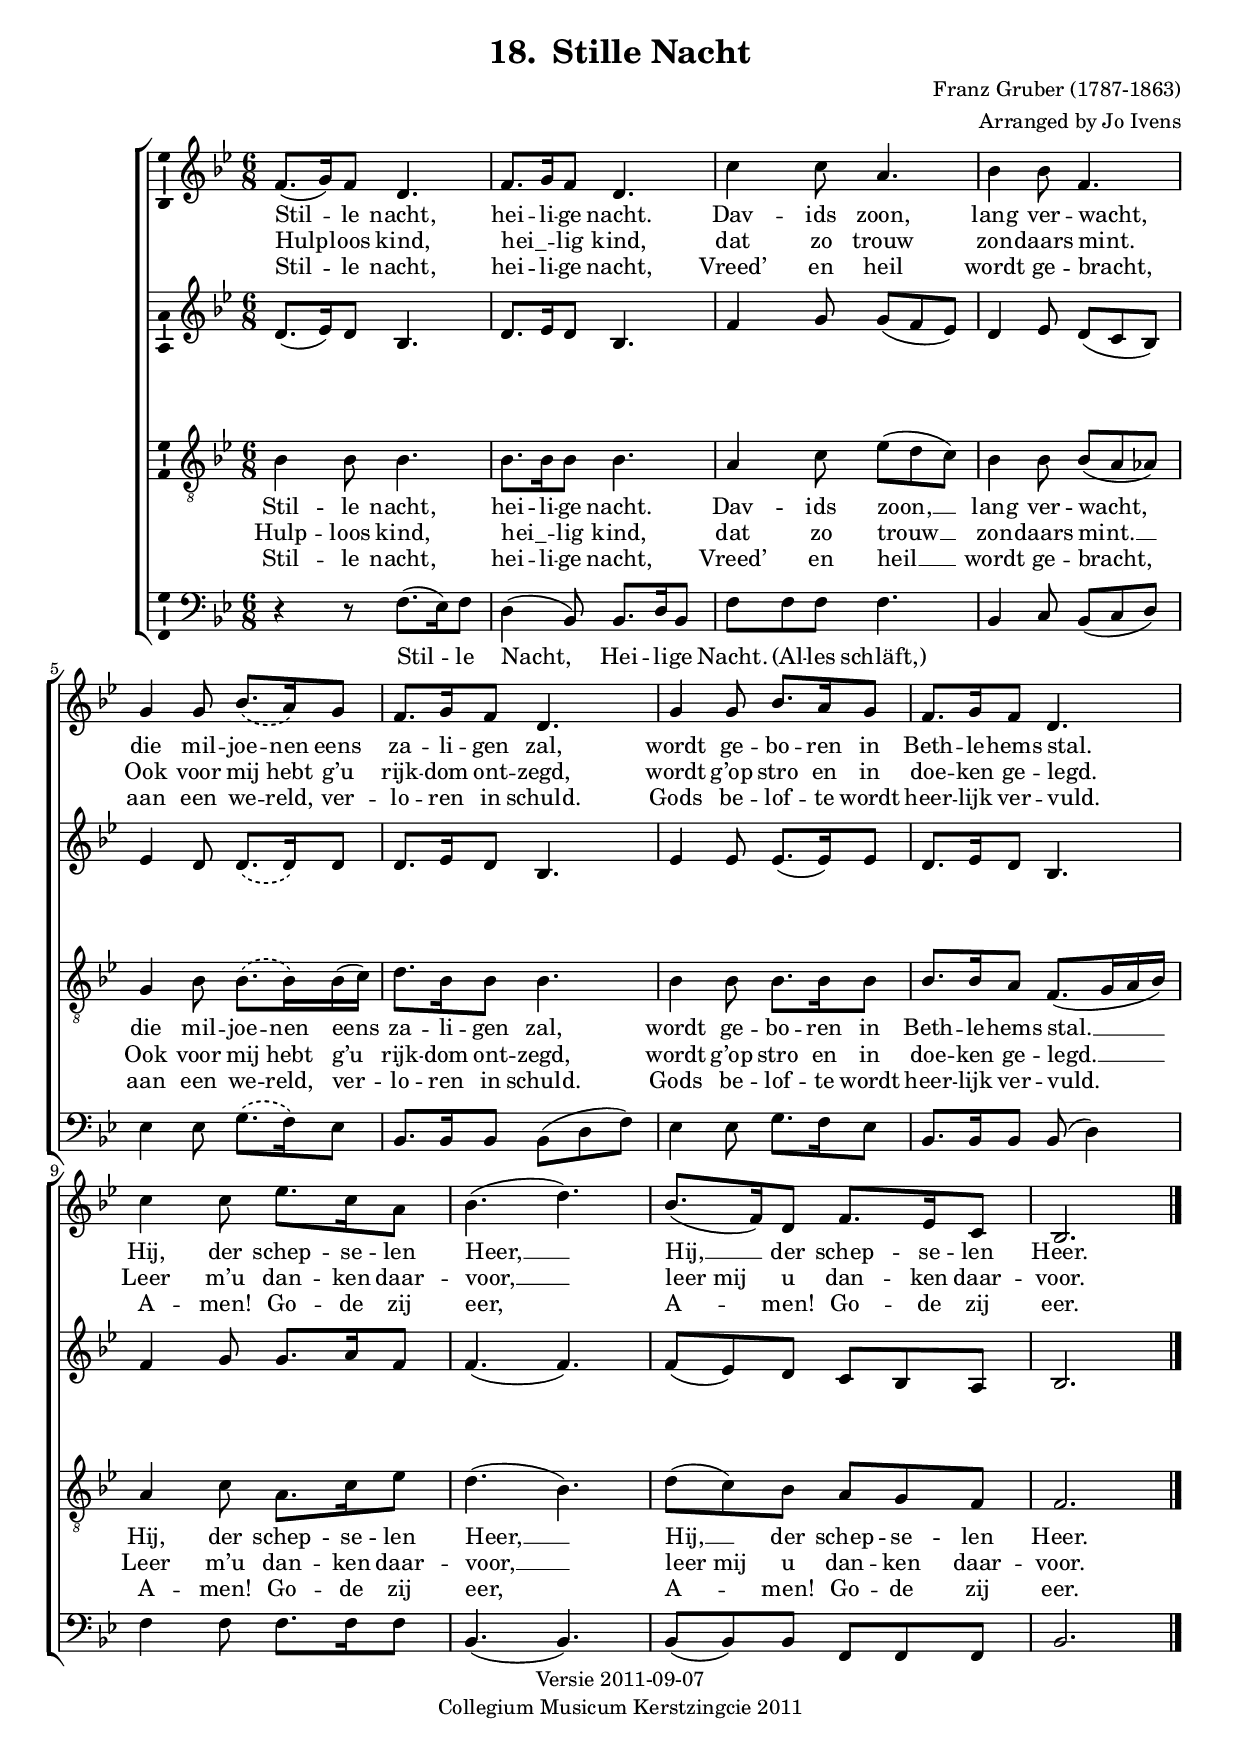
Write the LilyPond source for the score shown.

\version "2.12.3"
\version "2.12.3"

% Enter the notes for each voice. Normally I'd do that in \relative
% mode, but in this case I was adapting someone else's version of Stille
% Nacht.
%
% (Relative mode is basically this: instead of specifying the absolute
% octave for each note, assume that each new note is the one at most a
% fourth removed from the preceding one. If you're jumping a quint or
% more, use ' or , to adjust the note's octave upwards/downwards.)

soprano = { 
  \time 6/8 
  \key bes \major 

  f'8.( g'16) f'8 d'4. | 
  f'8. g'16 f'8 d'4. |   
  c''4 c''8 a'4. |       
  % Structurally neatest to have a system linebreak after 'einsam
  % wacht', although it makes the note spacing of the last line a bit
  % stretched.
  bes'4 bes'8 f'4. |     \break

  % Abuse phrasing slur: it doesn't affect lyrics
  \phrasingSlurDashed
  g'4 g'8 bes'8.\( a'16\) g'8 |
  f'8. g'16 f'8 d'4. |
  g'4 g'8 bes'8. a'16 g'8 |
  f'8. g'16 f'8 d'4. |

  c''4 c''8 ees''8. c''16 a'8 |
  bes'4.( d''4.) |
  bes'8.( f'16) d'8 f'8. ees'16 c'8 |
  bes2. |
  \bar "|."
}

alto = {
  \key bes \major
  d'8.( ees'16) d'8 bes4. |
  d'8. ees'16 d'8 bes4. |
  f'4 g'8 g'8( f'8 ees'8) |
  d'4 ees'8 d'8( c'8 bes8) |
          
  % Abuse phrasing slur: it doesn't affect lyrics
  \phrasingSlurDashed
  ees'4 d'8 d'8.\( d'16\) d'8 |
  d'8. ees'16 d'8 bes4. |
  ees'4 ees'8 ees'8.( ees'16) ees'8 |
  d'8. ees'16 d'8 bes4. |

  f'4 g'8 g'8. a'16 f'8 |
  f'4.( f'4.) |
  f'8( ees'8) d'8 c'8 bes8 a8 |
  bes2. |
  \bar "|."
}

% Normally, enter the dynamics (\p, \pp, \<\! etc) inside a voice
% (either all of them, or just the soprano); in this case, though, I've
% entered them separately to be able to put them on their own line
% between the staves
dynamics = {
  s8.\p s16 s2 
  s8.\pp s16 s2 
  s4\p s2 
  s4\pp s2

  s2. 
  s8. s16\> s8\! s4.
  s4 s8 s8.\< s16 s8\!
  s8 s8\> s8\! s4.

  s2. 
  s4.\< s4.\! 
  s8.\> s16 s8 s8 s8 s8\!
  s2.
}

tenor = {
  \key bes \major 
  \clef "treble_8"
  bes4 bes8 bes4. |
  bes8. bes16 bes8 bes4. |
  a4 c'8 ees'8( d'8 c'8) |
  bes4 bes8 bes8( a8 as8) |

  % Abuse phrasing slur: it doesn't affect lyrics
  \phrasingSlurDashed
  g4 bes8 bes8.\( bes16\) bes16( c'16) |
  d'8. bes16 bes8 bes4. |
  bes4 bes8 bes8. bes16 bes8 |
  bes8. bes16 a8 f8.( g16 a16 bes16) |

  a4 c'8 a8. c'16 ees'8 |
  d'4.( bes4.) |
  d'8( c'8) bes8 a8 g8 f8 |
  f2. |
  \bar "|."
}

bass = {
  \key bes \major 
  \clef bass
  r4 r8 f8.( ees16) f8 |
  d4( bes,8) bes,8. d16 bes,8 |
  f8 f8 f8 f4. |
  bes,4 c8 bes,8( c8 d8) |

  % Abuse phrasing slur: it doesn't affect lyrics
  \phrasingSlurDashed
  ees4 ees8 g8.\( f16\) ees8 |
  bes,8. bes,16 bes,8 bes,8( d8 f8) |
  ees4 ees8 g8. f16 ees8 |
  bes,8. bes,16 bes,8 bes,8( d4) |

  f4 f8 f8. f16 f8 |
  bes,4. ( bes,4. ) |
  bes,8( bes,8) bes,8 f,8 f,8 f,8 |
  bes,2. |
  \bar "|."
}

% Done entering the notes.
% Enter the verses in \lyricmode. `--` to separate syllables (syllable
% line is drawn automatically iff there is space); `__` to request an
% extender line; _ to make a syllable last an extra note. (Normally a
% syllable lasts for one note, or one melismata.)

verseOne = \lyricmode {
  % Skip 7 notes
  \repeat unfold 7 { \skip 1 }
  Al -- les schläft, __
  ein -- sam 
    % 'wacht' should line up to its note with its left edge, instead of
    % with its middle.
    \once \override LyricText #'self-alignment-X = #-1
    wacht __
  nur das trau -- te hoch --
  hei -- li -- ge Paar,
  hol -- der Kna -- be im 
  lok -- ki -- gen 
    \once \override LyricText #'self-alignment-X = #-1
    Haar, __
  schlaf in himm -- li -- scher 
  Ruh, __
  schlaf __ in himm -- li -- scher
  Ruh.
}

verseTwo = \lyricmode {
  Stil -- le Nacht,
  Hei -- li -- ge Nacht.
  Hir -- ten erst __
  Kund ge -- 
    \once \override LyricText #'self-alignment-X = #-1
    macht __
  durch der En -- _ gel 
  Hal -- le -- lu -- ja,
  tönt es laut __ _ von 
  fern __ _ und 
    \once \override LyricText #'self-alignment-X = #-1
    nah, __
  Christ der Ret -- ter ist
  da, __
  Christ __ der Ret -- ter ist
  da.
}

verseThree = \lyricmode {
  % Skip 7 notes
  \repeat unfold 7 { \skip 1 }
  Got -- tes Sohn, __
  o wie 
    \once \override LyricText #'self-alignment-X = #-1
    lacht __
  Lieb aus dei -- _ nem
  Gött -- li -- chen Mund,
  da uns schlägt __ _ die 
  ret -- ten -- de 
    \once \override LyricText #'self-alignment-X = #-1
    Stund, __
  Christ, in dei -- ner Ge -- 
  burt, __
  Christ __ in dei -- ner Ge --
  burt.
}

bold = { % italic
  \override Lyrics.LyricText #'font-series = #'bold
}


verseOneNL = \lyricmode {
  Stil -- le nacht, hei -- li -- ge nacht.
  Dav -- ids zoon, __
  lang ver -- 
    \once \override LyricText #'self-alignment-X = #-1
    wacht, __
  die mil -- joe -- nen eens 
  za -- li -- gen zal,
  wordt ge -- bo -- ren in 
  Beth -- le -- hems 
    \once \override LyricText #'self-alignment-X = #-1
    stal. __
  Hij, der schep -- se -- len 
  Heer, __
  Hij, __ der schep -- se -- len 
  Heer.
}

verseTwoNL = \lyricmode {
  Hulp -- loos kind, "hei_" -- _ lig kind,
  dat zo trouw __ 
  zon -- daars 
    \once \override LyricText #'self-alignment-X = #-1
    mint. __
  Ook voor mij hebt g’u
  rijk -- dom ont -- zegd,
  wordt g’op stro en in 
  doe -- ken ge -- 
    \once \override LyricText #'self-alignment-X = #-1
    legd. __
  Leer m’u dan -- ken daar -- 
  voor, __
  "leer mij" u dan -- ken daar -- 
  voor.
}

verseThreeNL = \lyricmode {
  Stil -- le nacht, hei -- li -- ge nacht,
  Vreed’ en heil __
  wordt ge -- 
    \once \override LyricText #'self-alignment-X = #-1
    bracht, __
  aan een we -- reld, ver -- 
  lo -- ren in schuld.
  Gods be -- lof -- te wordt 
  heer -- lijk ver --
    \once \override LyricText #'self-alignment-X = #-1
    vuld.
  A -- men! Go -- de zij eer,
  A -- men! Go -- de zij eer.
}

% The basses briefly do their own thing at the start. Let's give them
% their own line of lyrics.
verseOneBass = \lyricmode {
  Stil -- le Nacht,
  Hei -- li -- ge Nacht.
  "(Al" -- les "schläft,)"
}

verseOneBassNL = \lyricmode {
  Stil -- le nacht,
  hei -- li -- ge nacht.
  Da -- vids zoon,
}


nummer = "18. "

\header {
  title = \markup { \nummer "Stille Nacht" }
  composer = "Franz Gruber (1787-1863)"
  arranger = "Arranged by Jo Ivens"
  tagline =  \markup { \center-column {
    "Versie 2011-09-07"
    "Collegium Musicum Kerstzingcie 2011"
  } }
}

% This useful function kills extenders that are too short to be useful
% Combine this with \override LyricExtender #'minimum-length = #0 for
% beautiful results: an extender if there is space, no extender if there
% is not.
#(define (conditional-kill-lyric-extender-callback . args)
   (lambda (grob)
    (let* ((minimum-length
            (if (null? args)
             (ly:grob-property grob 'minimum-length 0)
             (car args)))
           (X-extent (ly:stencil-extent (ly:grob-property grob 'stencil empty-stencil) X))
           (length (- (cdr X-extent) (car X-extent))))
     (if (> minimum-length length)
      (ly:grob-suicide! grob)))))

% Make everything a bit smaller. 
% The normal size of the music font is 20, but that gets things *really*
% jammed together.
#(set-global-staff-size 18)

\score {
  % This bit determines the structure of the layout. A choirstaff
  % containing four staves, in our case, with lyrics in between 1 and 2
  % and between 3 and 4. (Other conceivable option: a choirstaff
  % containing two staves, two voices per stave.
  \new ChoirStaff <<
    \new Staff <<
      \new Voice = "vSoprano" { \soprano }
      \new Lyrics \lyricsto "vSoprano" { \verseOneNL }
      \new Lyrics \lyricsto "vSoprano" { \verseTwoNL }
      \new Lyrics \lyricsto "vSoprano" { \verseThreeNL }
    >>
    \new Staff { \alto }

    \new Dynamics { \dynamics }

    \new Staff <<
      \new Voice = "vTenor" { \tenor }
      \new Lyrics \lyricsto "vTenor" { \verseOneNL }
      \new Lyrics \lyricsto "vTenor" { \verseTwoNL }
      \new Lyrics \lyricsto "vTenor" { \verseThreeNL }
    >>
    \new Staff <<
      \new Voice = "vBass" { \bass }
      \new Lyrics \lyricsto "vBass" { \verseOneBass }
    >>
  >>

  \layout { 
    % Beautiful extender lines
    \context { \Lyrics
      \override LyricExtender #'minimum-length = #0
      \override LyricExtender #'after-line-breaking = %
         #(conditional-kill-lyric-extender-callback 1)
    }
    % modify ChoirStaff context to accept Dynamics context. This lets us
    % print the dynamics in the middle.
    \context {
      \ChoirStaff
      \accepts Dynamics
    }
    % We can haz ambitus to display pitch range?
    % Also? No need to preted a staff is bigger than it is. We want to
    % fit everything on one page, after all.
    \context { \Staff 
      \consists "Ambitus_engraver"
      \override VerticalAxisGroup #'minimum-Y-extent = #'(-2 . 2)
    }
    % More height-saving tweaks
    \context { \Lyrics 
      \override VerticalAxisGroup #'Y-extent = #'(-0.1 . 0.1)
      \override VerticalAxisGroup #'minimum-Y-extent = #'(0 . 0)
    }
    % define Dynamics context
    \context {
      \type "Engraver_group"
      \name Dynamics
      \alias Voice
      \consists "Output_property_engraver"
      \consists "Piano_pedal_engraver"
      \consists "Script_engraver"
      \consists "New_dynamic_engraver"
      \consists "Dynamic_align_engraver"
      \consists "Text_engraver"
      \consists "Skip_event_swallow_translator"
      \consists "Axis_group_engraver"

      pedalSustainStrings = #'("Ped." "*Ped." "*")
      pedalUnaCordaStrings = #'("una corda" "" "tre corde")
      \override DynamicLineSpanner #'Y-offset = #0
      \override TextScript #'font-size = #2
      \override TextScript #'font-shape = #'italic
      \override VerticalAxisGroup #'minimum-Y-extent = #'(-1 . 1)
    }
  }
}
